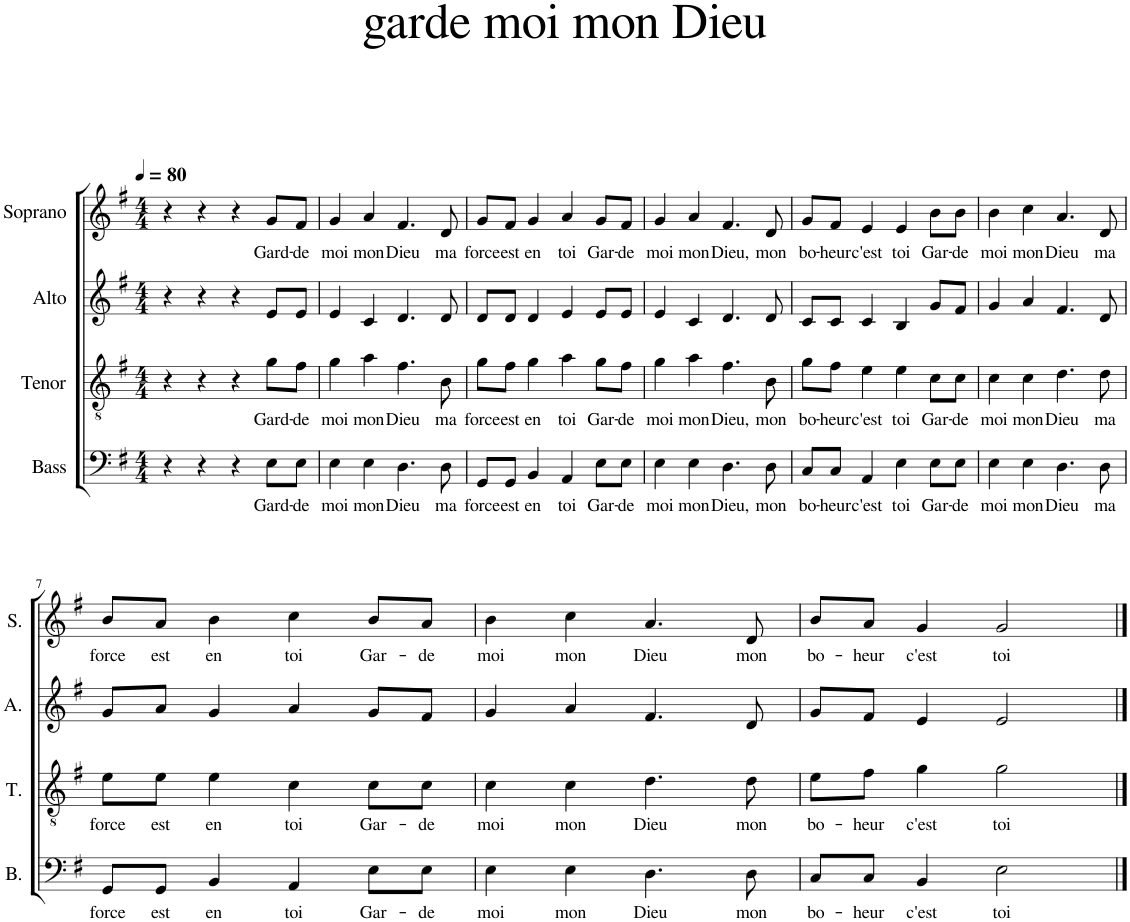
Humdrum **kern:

**kern	**text	**kern	**text	**kern	**kern	**text
*part4	*part4	*part3	*part3	*part2	*part1	*part1
*staff4	*staff4	*staff3	*staff3	*staff2	*staff1	*staff1
*I"Bass	*	*I"Tenor	*	*I"Alto	*I"Soprano	*
*I'B.	*	*I'T.	*	*I'A.	*I'S.	*
*clefF4	*	*clefGv2	*	*clefG2	*clefG2	*
*k[f#]	*	*k[f#]	*	*k[f#]	*k[f#]	*
*M4/4	*	*M4/4	*	*M4/4	*M4/4	*
*MM80	*	*MM80	*	*MM80	*MM80	*
=1	=1	=1	=1	=1	=1	=1
4r	.	4r	.	4r	4r	.
4r	.	4r	.	4r	4r	.
4r	.	4r	.	4r	4r	.
!	!LO:LY:b	!	!LO:LY:b	!	!	!LO:LY:b
8E\L	Gard-	8g\L	Gard-	8e/L	8g/L	Gard-
!	!LO:LY:b	!	!LO:LY:b	!	!	!LO:LY:b
8E\J	-de	8f#\J	-de	8e/J	8f#/J	-de
=2	=2	=2	=2	=2	=2	=2
!	!LO:LY:b	!	!LO:LY:b	!	!	!LO:LY:b
4E\	moi	4g\	moi	4e/	4g/	moi
!	!LO:LY:b	!	!LO:LY:b	!	!	!LO:LY:b
4E\	mon	4a\	mon	4c/	4a/	mon
!	!LO:LY:b	!	!LO:LY:b	!	!	!LO:LY:b
4.D\	Dieu	4.f#\	Dieu	4.d/	4.f#/	Dieu
!	!LO:LY:b	!	!LO:LY:b	!	!	!LO:LY:b
8D\	ma	8B\	ma	8d/	8d/	ma
=3	=3	=3	=3	=3	=3	=3
!	!LO:LY:b	!	!LO:LY:b	!	!	!LO:LY:b
8GG/L	force	8g\L	force	8d/L	8g/L	force
!	!LO:LY:b	!	!LO:LY:b	!	!	!LO:LY:b
8GG/J	est	8f#\J	est	8d/J	8f#/J	est
!	!LO:LY:b	!	!LO:LY:b	!	!	!LO:LY:b
4BB/	en	4g\	en	4d/	4g/	en
!	!LO:LY:b	!	!LO:LY:b	!	!	!LO:LY:b
4AA/	toi	4a\	toi	4e/	4a/	toi
!	!LO:LY:b	!	!LO:LY:b	!	!	!LO:LY:b
8E\L	Gar-	8g\L	Gar-	8e/L	8g/L	Gar-
!	!LO:LY:b	!	!LO:LY:b	!	!	!LO:LY:b
8E\J	-de	8f#\J	-de	8e/J	8f#/J	-de
=4	=4	=4	=4	=4	=4	=4
!	!LO:LY:b	!	!LO:LY:b	!	!	!LO:LY:b
4E\	moi	4g\	moi	4e/	4g/	moi
!	!LO:LY:b	!	!LO:LY:b	!	!	!LO:LY:b
4E\	mon	4a\	mon	4c/	4a/	mon
!	!LO:LY:b	!	!LO:LY:b	!	!	!LO:LY:b
4.D\	Dieu,	4.f#\	Dieu,	4.d/	4.f#/	Dieu,
!	!LO:LY:b	!	!LO:LY:b	!	!	!LO:LY:b
8D\	mon	8B\	mon	8d/	8d/	mon
=5	=5	=5	=5	=5	=5	=5
!	!LO:LY:b	!	!LO:LY:b	!	!	!LO:LY:b
8C/L	bo-	8g\L	bo-	8c/L	8g/L	bo-
!	!LO:LY:b	!	!LO:LY:b	!	!	!LO:LY:b
8C/J	-heur	8f#\J	-heur	8c/J	8f#/J	-heur
!	!LO:LY:b	!	!LO:LY:b	!	!	!LO:LY:b
4AA/	c'est	4e\	c'est	4c/	4e/	c'est
!	!LO:LY:b	!	!LO:LY:b	!	!	!LO:LY:b
4E\	toi	4e\	toi	4B/	4e/	toi
!	!LO:LY:b	!	!LO:LY:b	!	!	!LO:LY:b
8E\L	Gar-	8c\L	Gar-	8g/L	8b\L	Gar-
!	!LO:LY:b	!	!LO:LY:b	!	!	!LO:LY:b
8E\J	-de	8c\J	-de	8f#/J	8b\J	-de
=6	=6	=6	=6	=6	=6	=6
!	!LO:LY:b	!	!LO:LY:b	!	!	!LO:LY:b
4E\	moi	4c\	moi	4g/	4b\	moi
!	!LO:LY:b	!	!LO:LY:b	!	!	!LO:LY:b
4E\	mon	4c\	mon	4a/	4cc\	mon
!	!LO:LY:b	!	!LO:LY:b	!	!	!LO:LY:b
4.D\	Dieu	4.d\	Dieu	4.f#/	4.a/	Dieu
!	!LO:LY:b	!	!LO:LY:b	!	!	!LO:LY:b
8D\	ma	8d\	ma	8d/	8d/	ma
!!LO:LB:g=z
=7	=7	=7	=7	=7	=7	=7
!	!LO:LY:b	!	!LO:LY:b	!	!	!LO:LY:b
8GG/L	force	8e\L	force	8g/L	8b/L	force
!	!LO:LY:b	!	!LO:LY:b	!	!	!LO:LY:b
8GG/J	est	8e\J	est	8a/J	8a/J	est
!	!LO:LY:b	!	!LO:LY:b	!	!	!LO:LY:b
4BB/	en	4e\	en	4g/	4b\	en
!	!LO:LY:b	!	!LO:LY:b	!	!	!LO:LY:b
4AA/	toi	4c\	toi	4a/	4cc\	toi
!	!LO:LY:b	!	!LO:LY:b	!	!	!LO:LY:b
8E\L	Gar-	8c\L	Gar-	8g/L	8b/L	Gar-
!	!LO:LY:b	!	!LO:LY:b	!	!	!LO:LY:b
8E\J	-de	8c\J	-de	8f#/J	8a/J	-de
=8	=8	=8	=8	=8	=8	=8
!	!LO:LY:b	!	!LO:LY:b	!	!	!LO:LY:b
4E\	moi	4c\	moi	4g/	4b\	moi
!	!LO:LY:b	!	!LO:LY:b	!	!	!LO:LY:b
4E\	mon	4c\	mon	4a/	4cc\	mon
!	!LO:LY:b	!	!LO:LY:b	!	!	!LO:LY:b
4.D\	Dieu	4.d\	Dieu	4.f#/	4.a/	Dieu
!	!LO:LY:b	!	!LO:LY:b	!	!	!LO:LY:b
8D\	mon	8d\	mon	8d/	8d/	mon
=9	=9	=9	=9	=9	=9	=9
!	!LO:LY:b	!	!LO:LY:b	!	!	!LO:LY:b
8C/L	bo-	8e\L	bo-	8g/L	8b/L	bo-
!	!LO:LY:b	!	!LO:LY:b	!	!	!LO:LY:b
8C/J	-heur	8f#\J	-heur	8f#/J	8a/J	-heur
!	!LO:LY:b	!	!LO:LY:b	!	!	!LO:LY:b
4BB/	c'est	4g\	c'est	4e/	4g/	c'est
!	!LO:LY:b	!	!LO:LY:b	!	!	!LO:LY:b
2E\	toi	2g\	toi	2e/	2g/	toi
==	==	==	==	==	==	==
*-	*-	*-	*-	*-	*-	*-
